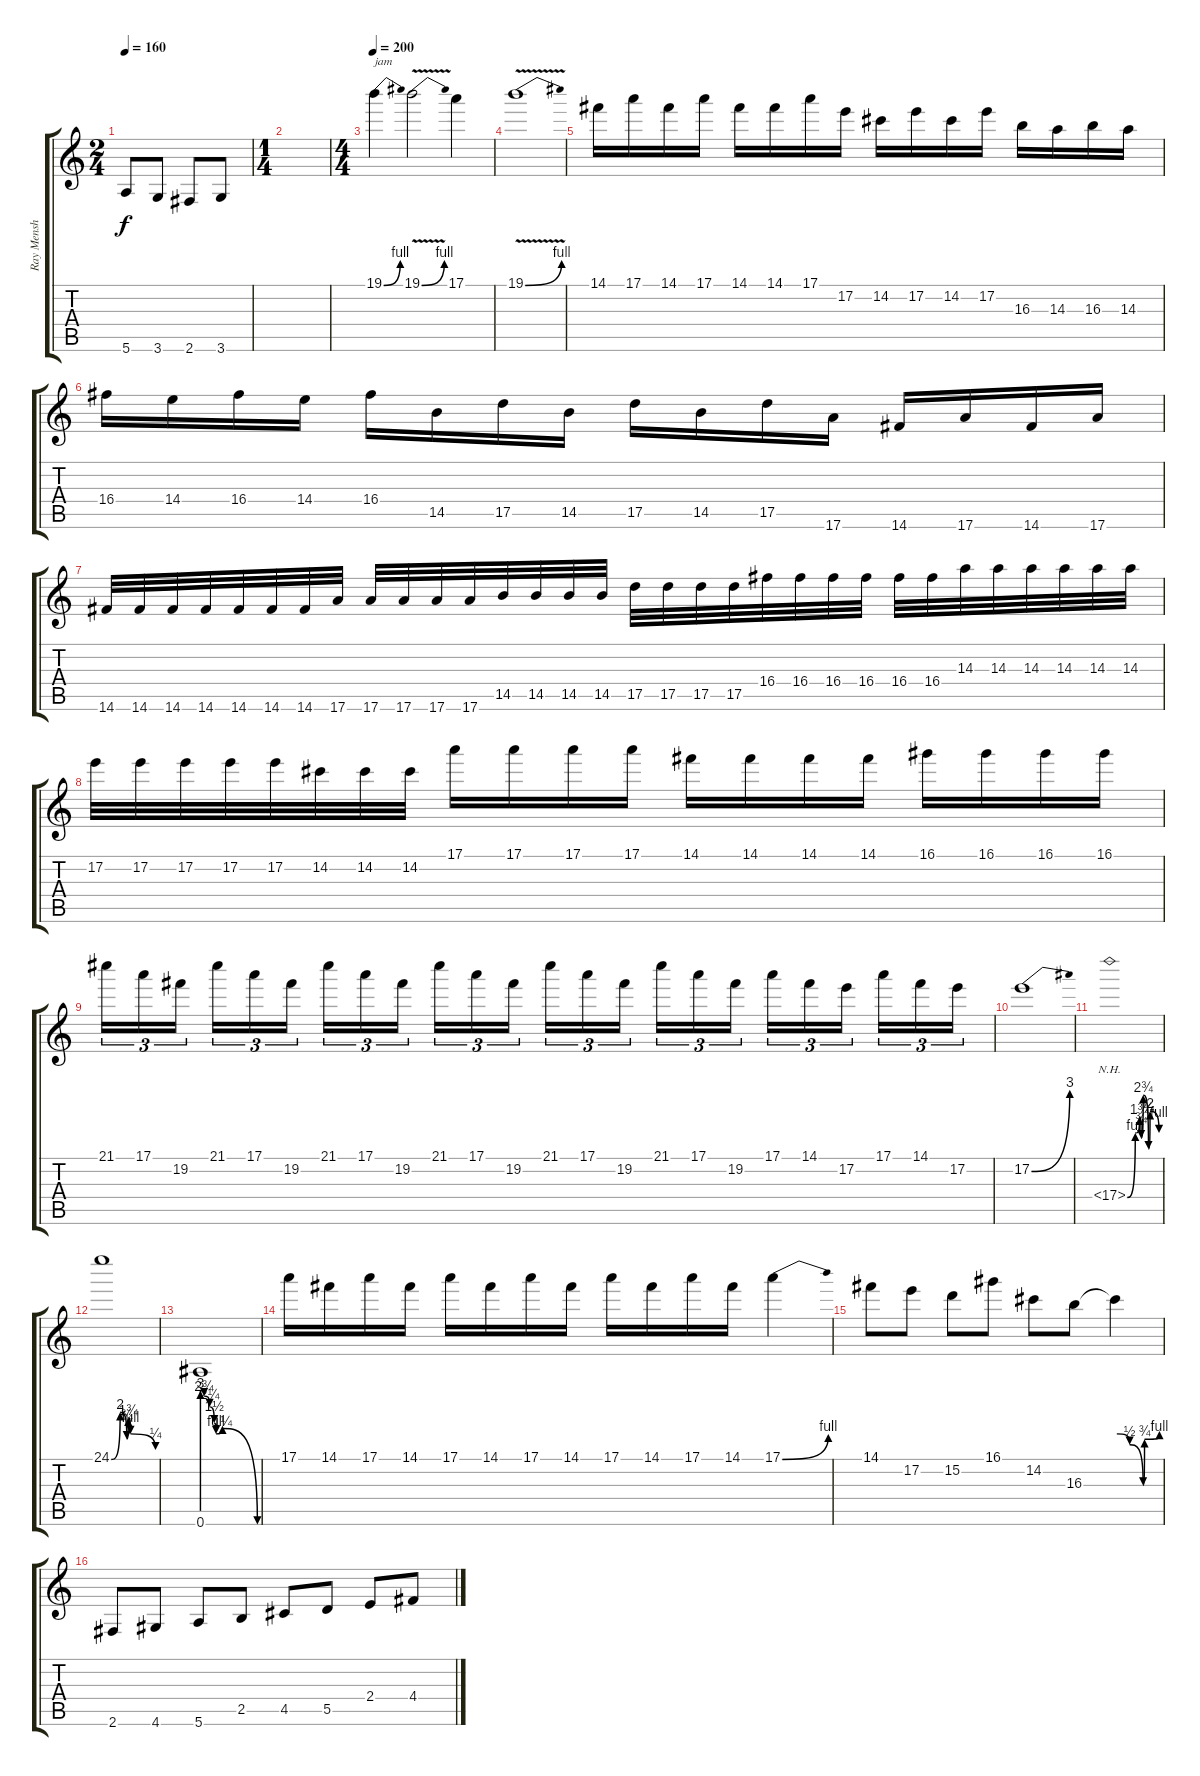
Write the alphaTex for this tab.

\track ("Ray Mensh (Guitar)" "Ray Mensh ") {instrument distortionguitar}
\staff {score tabs}
\tuning (E4 B3 G3 D3 A2 E2) {hide}
\ts (2 4)
\tempo 160
\clef g2
\ks c
5.6.8{dy f} 3.6.8 2.6.8 3.6.8 |
\ts (1 4)
|
\ts (4 4)
\tempo 200
19.1{be (bend 0 0 60 4)}.4{txt "jam"} 19.1{be (bend 0 0 60 4) v}.2 17.1.4 |
19.1{be (bend 0 0 60 4) v}.1 |
14.1.16 17.1.16 14.1.16 17.1.16 14.1.16 14.1.16 17.1.16 17.2.16 14.2.16 17.2.16 14.2.16 17.2.16 16.3.16 14.3.16 16.3.16 14.3.16 |
16.4.16 14.4.16 16.4.16 14.4.16 16.4.16 14.5.16 17.5.16 14.5.16 17.5.16 14.5.16 17.5.16 17.6.16 14.6.16 17.6.16 14.6.16 17.6.16 |
14.6.32 14.6.32 14.6.32 14.6.32 14.6.32 14.6.32 14.6.32 17.6.32 17.6.32 17.6.32 17.6.32 17.6.32 14.5.32 14.5.32 14.5.32 14.5.32 17.5.32 17.5.32 17.5.32 17.5.32 16.4.32 16.4.32 16.4.32 16.4.32 16.4.32 16.4.32 14.3.32 14.3.32 14.3.32 14.3.32 14.3.32 14.3.32 |
17.2.32 17.2.32 17.2.32 17.2.32 17.2.32 14.2.32 14.2.32 14.2.32 17.1.16 17.1.16 17.1.16 17.1.16 14.1.16 14.1.16 14.1.16 14.1.16 16.1.16 16.1.16 16.1.16 16.1.16 |
21.1.16{tu (3 2)} 17.1.16{tu (3 2)} 19.2.16{tu (3 2) beam splitsecondary} 21.1.16{tu (3 2)} 17.1.16{tu (3 2)} 19.2.16{tu (3 2)} 21.1.16{tu (3 2)} 17.1.16{tu (3 2)} 19.2.16{tu (3 2) beam splitsecondary} 21.1.16{tu (3 2)} 17.1.16{tu (3 2)} 19.2.16{tu (3 2)} 21.1.16{tu (3 2)} 17.1.16{tu (3 2)} 19.2.16{tu (3 2) beam splitsecondary} 21.1.16{tu (3 2)} 17.1.16{tu (3 2)} 19.2.16{tu (3 2)} 17.1.16{tu (3 2)} 14.1.16{tu (3 2)} 17.2.16{tu (3 2) beam splitsecondary} 17.1.16{tu (3 2)} 14.1.16{tu (3 2)} 17.2.16{tu (3 2)} |
17.2{be (bend 0 0 60 12)}.1 |
17.4{be (custom 0 0 15 4 17 4 23 7 26 3 30 11 40 1 43 8 60 4) nh}.1 |
24.1{be (custom 0 0 12 8 21 3 23 7 26 4 60 1)}.1 |
0.6{be (custom 0 12 2 11 8 9 13 6 15 4 22 5 60 0)}.1 |
17.1.16 14.1.16 17.1.16 14.1.16 17.1.16 14.1.16 17.1.16 14.1.16 17.1.16 14.1.16 17.1.16 14.1.16 17.1{be (bend 0 0 60 4)}.4 |
14.1.8 17.2.8 15.2.8 16.1.8 14.2.8 16.3.8 16.3{be (custom 0 4 18 2 37 0 39 3 60 4) t}.4 |
2.6.8 4.6.8 5.6.8 2.5.8 4.5.8 5.5.8 2.4.8 4.4.8
